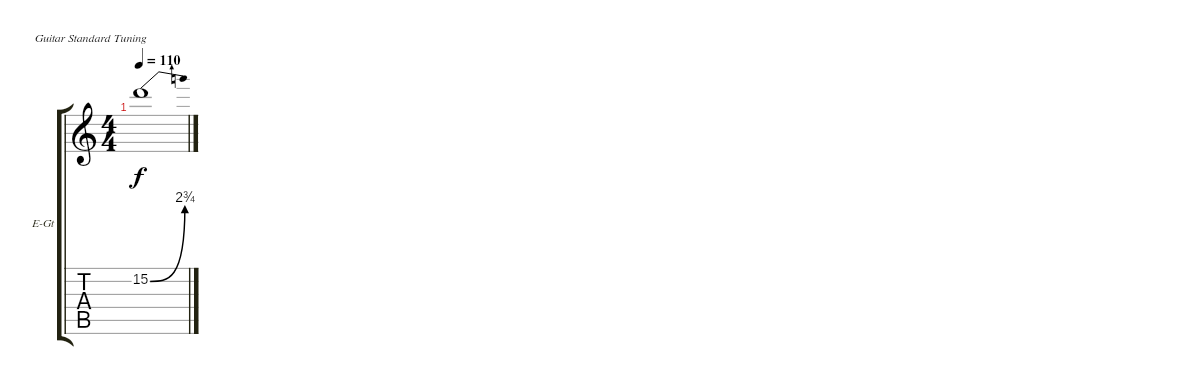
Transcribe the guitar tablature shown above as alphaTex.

\bracketExtendMode groupsimilarinstruments
\firstSystemTrackNameOrientation horizontal
\otherSystemsTrackNameOrientation horizontal
\track ("Overdubs" "E-Gt") {instrument acousticgrandpiano}
\staff {score tabs}
\tuning (E4 B3 G3 D3 A2 E2)
\displaytranspose 12
\ts (4 4)
\tempo 110
\clef g2
\ks c
15.2{be (bend 0 0 60 11)}.1{dy f}
